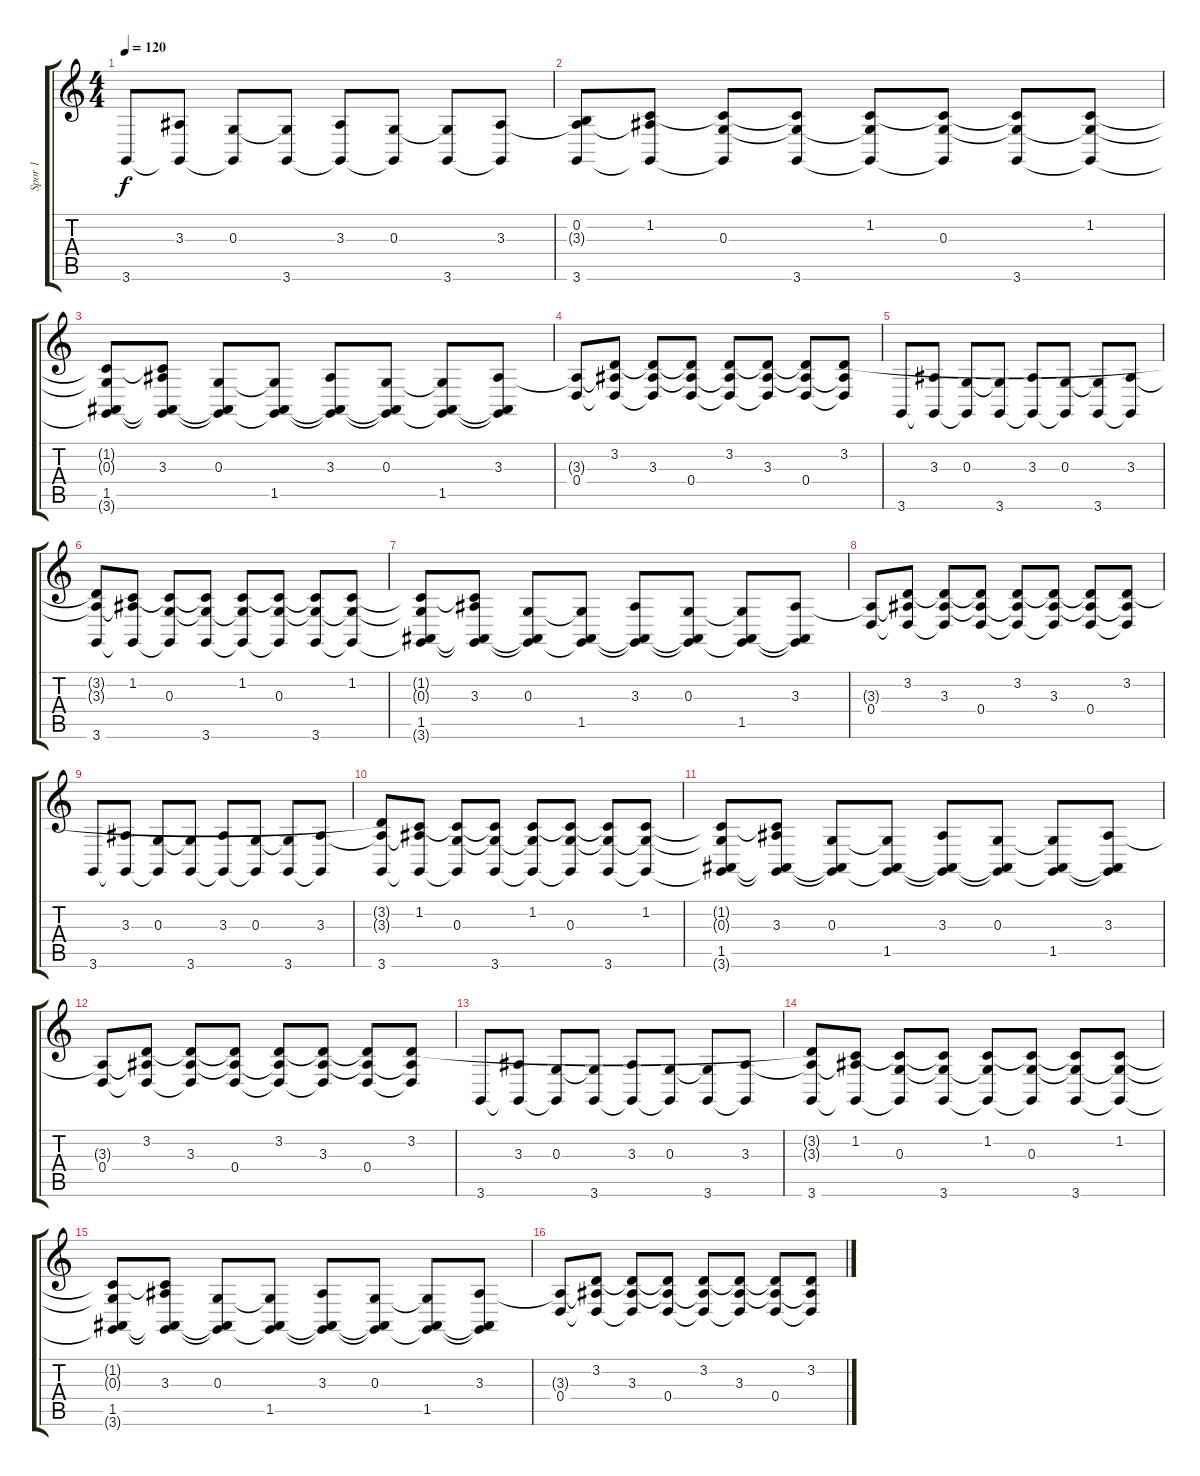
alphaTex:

\track ("Spor 1" "Spor 1") {instrument acousticgrandpiano}
\staff {score tabs}
\tuning (E4 B3 G3 D3 A2 E2) {hide}
\ts (4 4)
\tempo 120
\clef g2
\ks c
3.6.8{dy f instrument acousticgrandpiano} (3.3 3.6{t}).8 (0.3 3.6{t}).8 (0.3{t} 3.6).8 (3.3 3.6{t}).8 (0.3 3.6{t}).8 (0.3{t} 3.6).8 (3.3 3.6{t}).8 |
(0.2 3.3{t} 3.6).8 (1.2 3.3{t} 3.6{t}).8 (1.2{t} 0.3 3.6{t}).8 (1.2{t} 0.3{t} 3.6).8 (1.2 0.3{t} 3.6{t}).8 (1.2{t} 0.3 3.6{t}).8 (1.2{t} 0.3{t} 3.6).8 (1.2 0.3{t} 3.6{t}).8 |
(1.2{t} 0.3{t} 1.5 3.6{t}).8 (1.2{t} 3.3 1.5{t} 3.6{t}).8 (0.3 1.5{t} 3.6{t}).8 (0.3{t} 1.5 3.6{t}).8 (3.3 1.5{t} 3.6{t}).8 (0.3 1.5{t} 3.6{t}).8 (0.3{t} 1.5 3.6{t}).8 (3.3 1.5{t} 3.6{t}).8 |
(3.3{t} 0.4).8 (3.2 3.3{t} 0.4{t}).8 (3.2{t} 3.3 0.4{t}).8 (3.2{t} 3.3{t} 0.4).8 (3.2 3.3{t} 0.4{t}).8 (3.2{t} 3.3 0.4{t}).8 (3.2{t} 3.3{t} 0.4).8 (3.2 3.3{t} 0.4{t}).8 |
3.6.8 (3.3 3.6{t}).8 (0.3 3.6{t}).8 (0.3{t} 3.6).8 (3.3 3.6{t}).8 (0.3 3.6{t}).8 (0.3{t} 3.6).8 (3.3 3.6{t}).8 |
(3.2{t} 3.3{t} 3.6).8 (1.2 3.3{t} 3.6{t}).8 (1.2{t} 0.3 3.6{t}).8 (1.2{t} 0.3{t} 3.6).8 (1.2 0.3{t} 3.6{t}).8 (1.2{t} 0.3 3.6{t}).8 (1.2{t} 0.3{t} 3.6).8 (1.2 0.3{t} 3.6{t}).8 |
(1.2{t} 0.3{t} 1.5 3.6{t}).8 (1.2{t} 3.3 1.5{t} 3.6{t}).8 (0.3 1.5{t} 3.6{t}).8 (0.3{t} 1.5 3.6{t}).8 (3.3 1.5{t} 3.6{t}).8 (0.3 1.5{t} 3.6{t}).8 (0.3{t} 1.5 3.6{t}).8 (3.3 1.5{t} 3.6{t}).8 |
(3.3{t} 0.4).8 (3.2 3.3{t} 0.4{t}).8 (3.2{t} 3.3 0.4{t}).8 (3.2{t} 3.3{t} 0.4).8 (3.2 3.3{t} 0.4{t}).8 (3.2{t} 3.3 0.4{t}).8 (3.2{t} 3.3{t} 0.4).8 (3.2 3.3{t} 0.4{t}).8 |
3.6.8 (3.3 3.6{t}).8 (0.3 3.6{t}).8 (0.3{t} 3.6).8 (3.3 3.6{t}).8 (0.3 3.6{t}).8 (0.3{t} 3.6).8 (3.3 3.6{t}).8 |
(3.2{t} 3.3{t} 3.6).8 (1.2 3.3{t} 3.6{t}).8 (1.2{t} 0.3 3.6{t}).8 (1.2{t} 0.3{t} 3.6).8 (1.2 0.3{t} 3.6{t}).8 (1.2{t} 0.3 3.6{t}).8 (1.2{t} 0.3{t} 3.6).8 (1.2 0.3{t} 3.6{t}).8 |
(1.2{t} 0.3{t} 1.5 3.6{t}).8 (1.2{t} 3.3 1.5{t} 3.6{t}).8 (0.3 1.5{t} 3.6{t}).8 (0.3{t} 1.5 3.6{t}).8 (3.3 1.5{t} 3.6{t}).8 (0.3 1.5{t} 3.6{t}).8 (0.3{t} 1.5 3.6{t}).8 (3.3 1.5{t} 3.6{t}).8 |
(3.3{t} 0.4).8 (3.2 3.3{t} 0.4{t}).8 (3.2{t} 3.3 0.4{t}).8 (3.2{t} 3.3{t} 0.4).8 (3.2 3.3{t} 0.4{t}).8 (3.2{t} 3.3 0.4{t}).8 (3.2{t} 3.3{t} 0.4).8 (3.2 3.3{t} 0.4{t}).8 |
3.6.8 (3.3 3.6{t}).8 (0.3 3.6{t}).8 (0.3{t} 3.6).8 (3.3 3.6{t}).8 (0.3 3.6{t}).8 (0.3{t} 3.6).8 (3.3 3.6{t}).8 |
(3.2{t} 3.3{t} 3.6).8 (1.2 3.3{t} 3.6{t}).8 (1.2{t} 0.3 3.6{t}).8 (1.2{t} 0.3{t} 3.6).8 (1.2 0.3{t} 3.6{t}).8 (1.2{t} 0.3 3.6{t}).8 (1.2{t} 0.3{t} 3.6).8 (1.2 0.3{t} 3.6{t}).8 |
(1.2{t} 0.3{t} 1.5 3.6{t}).8 (1.2{t} 3.3 1.5{t} 3.6{t}).8 (0.3 1.5{t} 3.6{t}).8 (0.3{t} 1.5 3.6{t}).8 (3.3 1.5{t} 3.6{t}).8 (0.3 1.5{t} 3.6{t}).8 (0.3{t} 1.5 3.6{t}).8 (3.3 1.5{t} 3.6{t}).8 |
(3.3{t} 0.4).8 (3.2 3.3{t} 0.4{t}).8 (3.2{t} 3.3 0.4{t}).8 (3.2{t} 3.3{t} 0.4).8 (3.2 3.3{t} 0.4{t}).8 (3.2{t} 3.3 0.4{t}).8 (3.2{t} 3.3{t} 0.4).8 (3.2 3.3{t} 0.4{t}).8
